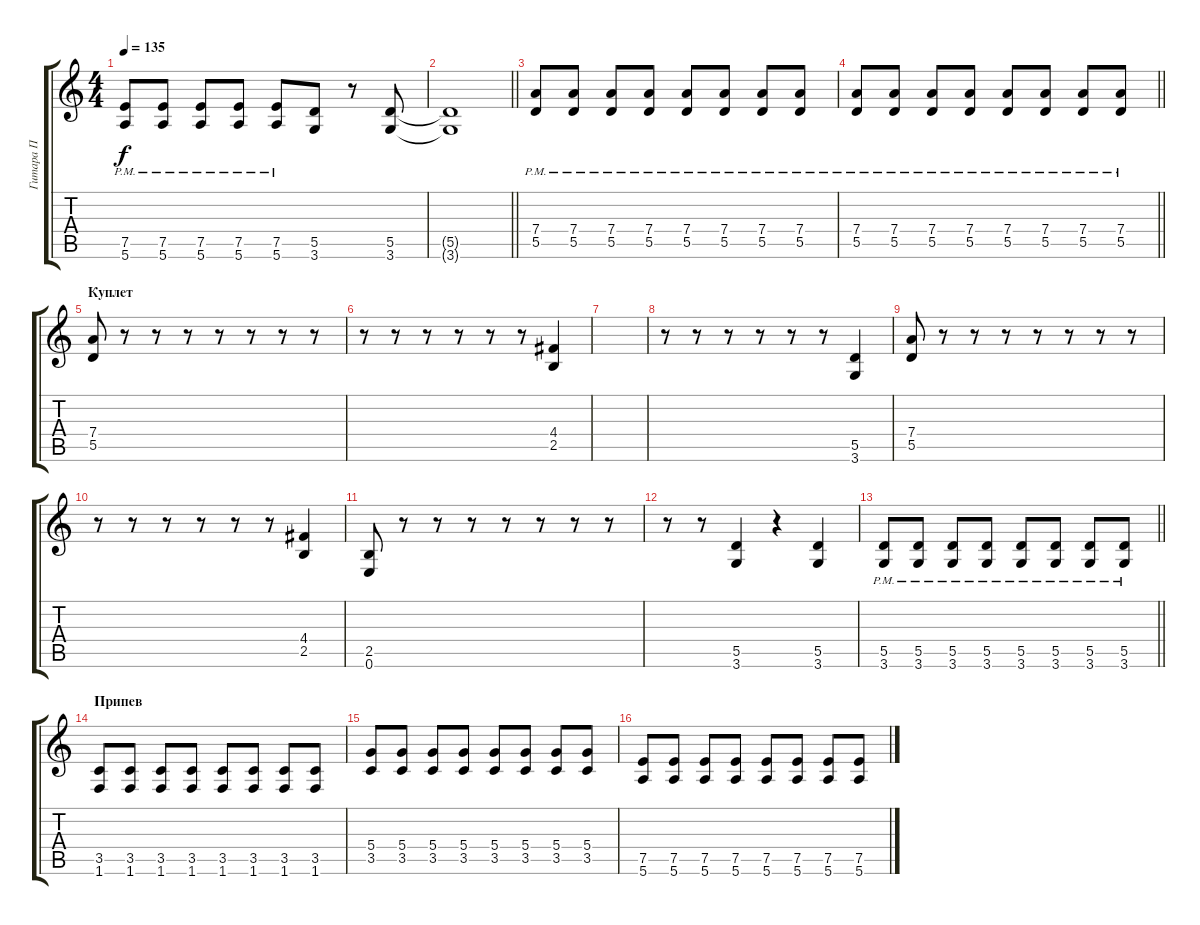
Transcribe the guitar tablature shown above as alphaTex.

\track ("Гитара П" "Гитара П") {instrument overdrivenguitar}
\staff {score tabs}
\tuning (E4 B3 G3 D3 A2 E2) {hide}
\ts (4 4)
\tempo 135
\clef g2
\ks c
(7.5{pm} 5.6{pm}).8{dy f} (7.5{pm} 5.6{pm}).8 (7.5{pm} 5.6{pm}).8 (7.5{pm} 5.6{pm}).8 (7.5{pm} 5.6{pm}).8 (5.5 3.6).8 r.8 (5.5 3.6).8 |
\barLineRight lightlight
(5.5{t} 3.6{t}).1 |
(7.4{pm} 5.5{pm}).8{volume 13} (7.4{pm} 5.5{pm}).8 (7.4{pm} 5.5{pm}).8 (7.4{pm} 5.5{pm}).8 (7.4{pm} 5.5{pm}).8 (7.4{pm} 5.5{pm}).8 (7.4{pm} 5.5{pm}).8 (7.4{pm} 5.5{pm}).8 |
\barLineRight lightlight
(7.4{pm} 5.5{pm}).8 (7.4{pm} 5.5{pm}).8 (7.4{pm} 5.5{pm}).8 (7.4{pm} 5.5{pm}).8 (7.4{pm} 5.5{pm}).8 (7.4{pm} 5.5{pm}).8 (7.4{pm} 5.5{pm}).8 (7.4{pm} 5.5{pm}).8 |
\section ("" "Куплет")
(7.4 5.5).8 r.8 r.8 r.8 r.8 r.8 r.8 r.8 |
r.8 r.8 r.8 r.8 r.8 r.8 (4.4 2.5).4 |
|
r.8 r.8 r.8 r.8 r.8 r.8 (5.5 3.6).4 |
(7.4 5.5).8 r.8 r.8 r.8 r.8 r.8 r.8 r.8 |
r.8 r.8 r.8 r.8 r.8 r.8 (4.4 2.5).4 |
(2.5 0.6).8 r.8 r.8 r.8 r.8 r.8 r.8 r.8 |
r.8 r.8 (5.5 3.6).4 r.4 (5.5 3.6).4 |
\barLineRight lightlight
(5.5{pm} 3.6{pm}).8 (5.5{pm} 3.6{pm}).8 (5.5{pm} 3.6{pm}).8 (5.5{pm} 3.6{pm}).8 (5.5{pm} 3.6{pm}).8 (5.5{pm} 3.6{pm}).8 (5.5{pm} 3.6{pm}).8 (5.5{pm} 3.6{pm}).8 |
\section ("" "Припев")
(3.5 1.6).8 (3.5 1.6).8 (3.5 1.6).8 (3.5 1.6).8 (3.5 1.6).8 (3.5 1.6).8 (3.5 1.6).8 (3.5 1.6).8 |
(5.4 3.5).8 (5.4 3.5).8 (5.4 3.5).8 (5.4 3.5).8 (5.4 3.5).8 (5.4 3.5).8 (5.4 3.5).8 (5.4 3.5).8 |
(7.5 5.6).8 (7.5 5.6).8 (7.5 5.6).8 (7.5 5.6).8 (7.5 5.6).8 (7.5 5.6).8 (7.5 5.6).8 (7.5 5.6).8
